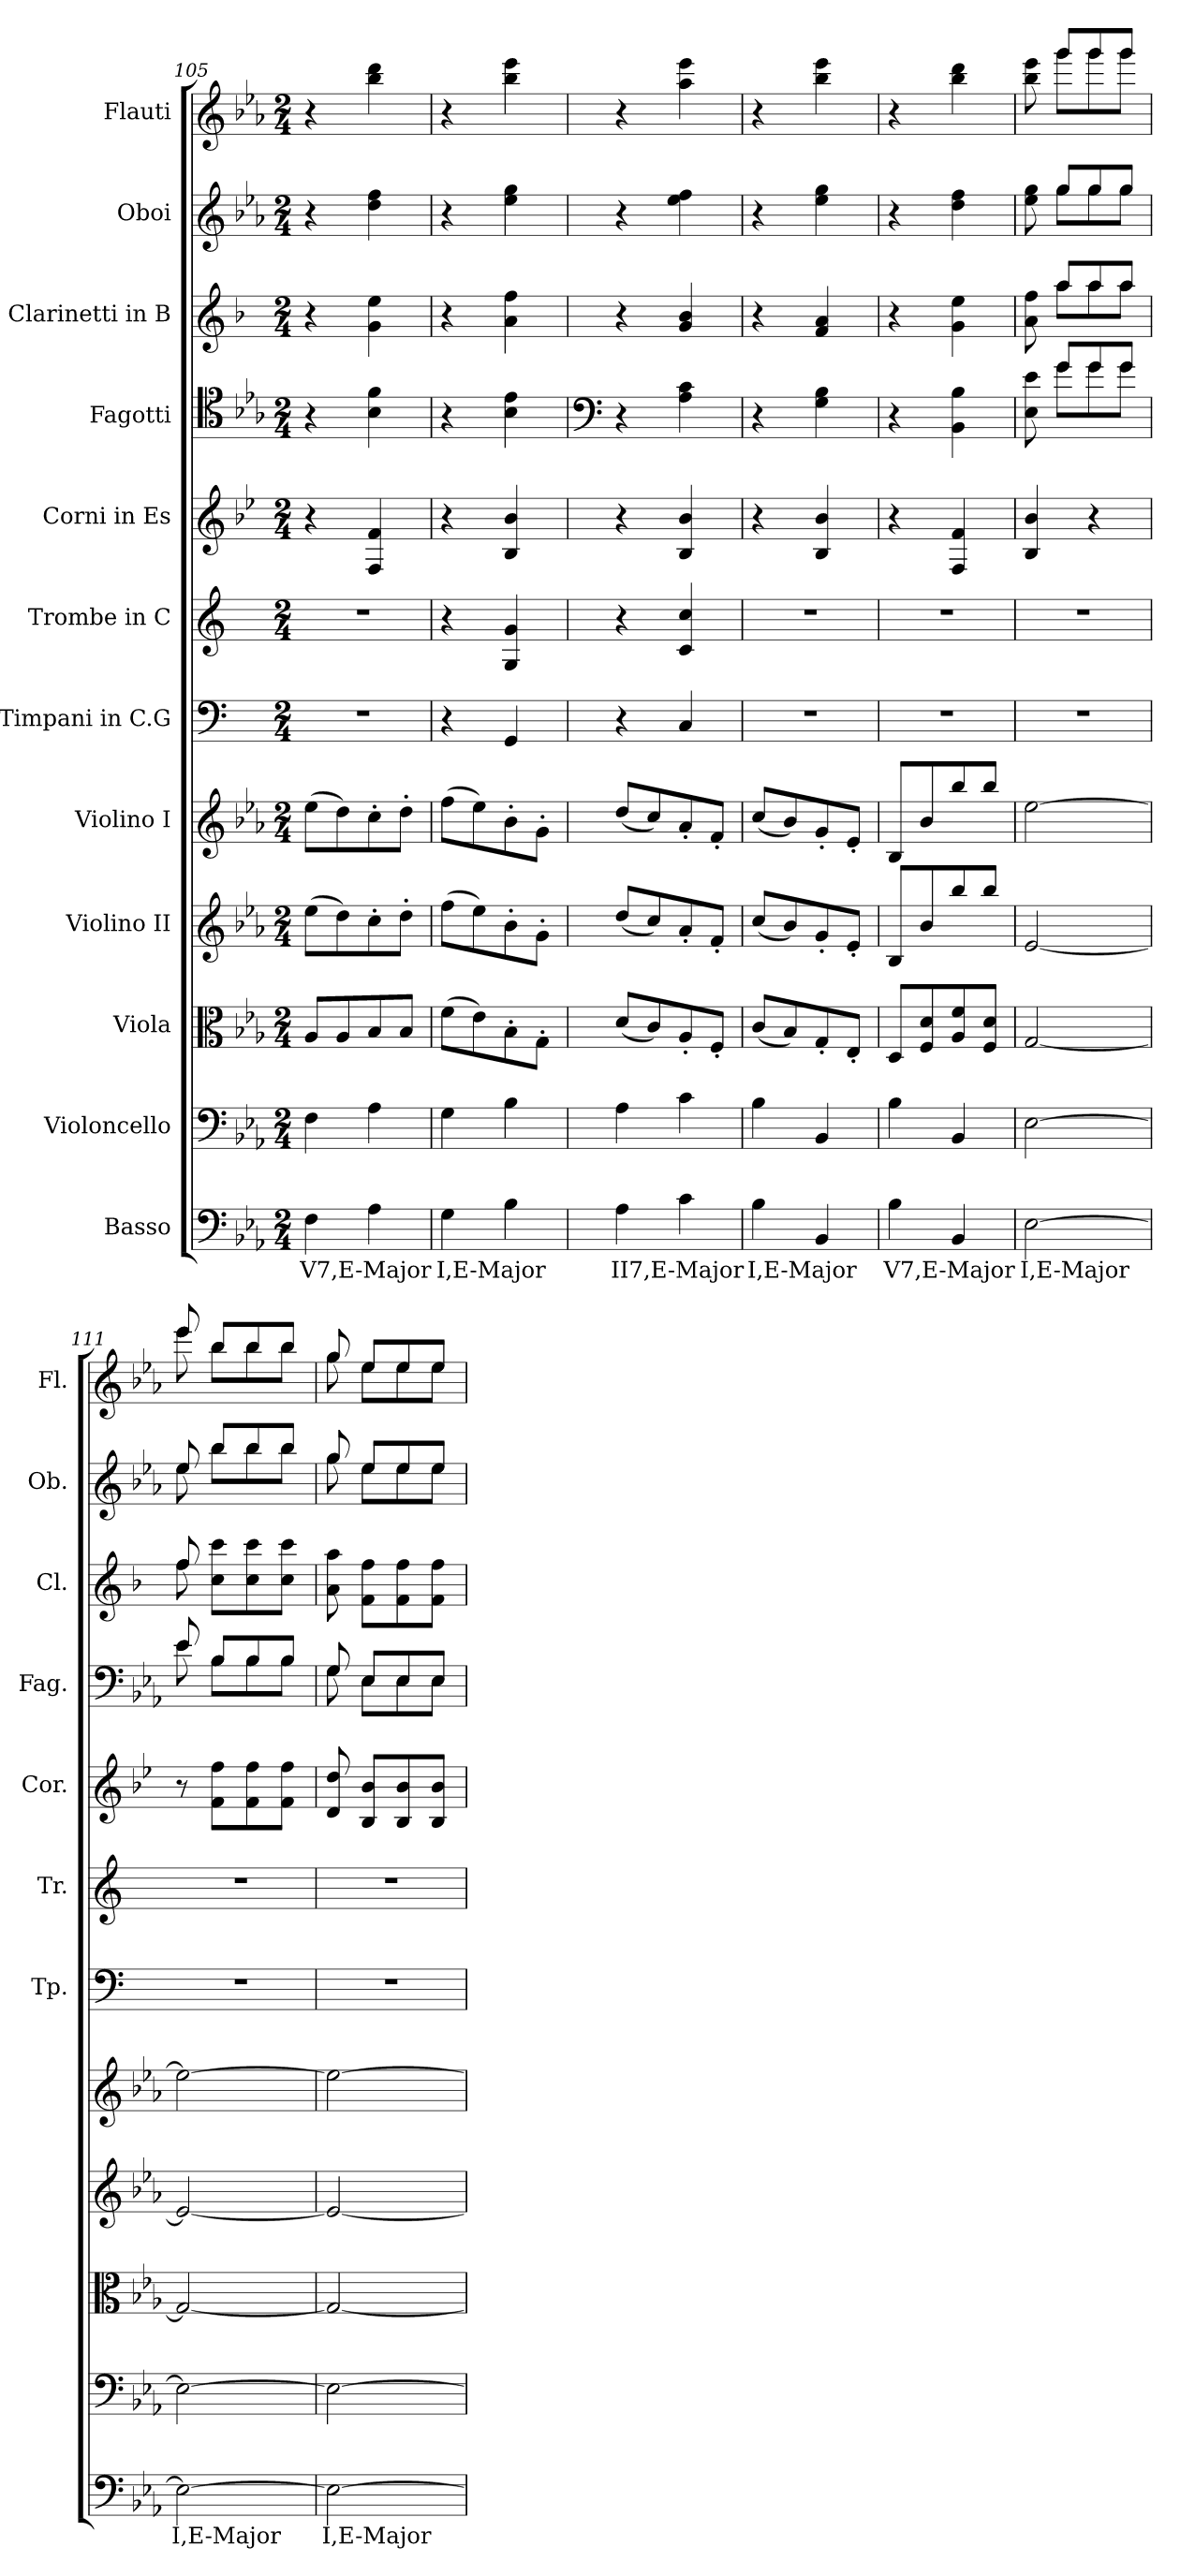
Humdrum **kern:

**kern	**text	**kern	**kern	**kern	**kern	**kern	**kern	**kern	**kern	**kern	**kern	**kern
*part12	*part12	*part11	*part10	*part9	*part8	*part7	*part6	*part5	*part4	*part3	*part2	*part1
*staff12	*staff12	*staff11	*staff10	*staff9	*staff8	*staff7	*staff6	*staff5	*staff4	*staff3	*staff2	*staff1
*I"Basso	*	*I"Violoncello	*I"Viola	*I"Violino II	*I"Violino I	*I"Timpani in C.G	*I"Trombe in C	*I"Corni in Es	*I"Fagotti	*I"Clarinetti in B	*I"Oboi	*I"Flauti
*	*	*	*	*	*	*I'Tp.	*I'Tr.	*I'Cor.	*I'Fag.	*I'Cl.	*I'Ob.	*I'Fl.
*clefF4	*	*clefF4	*clefC3	*clefG2	*clefG2	*clefF4	*clefG2	*clefG2	*clefC4	*clefG2	*clefG2	*clefG2
*ITrd7c12	*	*	*	*	*	*	*	*ITrd4c7	*	*ITrd1c2	*	*
*k[b-e-a-]	*	*k[b-e-a-]	*k[b-e-a-]	*k[b-e-a-]	*k[b-e-a-]	*k[]	*k[]	*k[b-e-a-]	*k[b-e-a-]	*k[b-e-a-]	*k[b-e-a-]	*k[b-e-a-]
*M2/4	*	*M2/4	*M2/4	*M2/4	*M2/4	*M2/4	*M2/4	*M2/4	*M2/4	*M2/4	*M2/4	*M2/4
=105	=105	=105	=105	=105	=105	=105	=105	=105	=105	=105	=105	=105
4FF\	V7,E-Major	4F\	8A-/L	(8ee-\L	(8ee-\L	2r	2r	4r	4r	4r	4r	4r
.	.	.	8A-/	8dd\)	8dd\)	.	.	.	.	.	.	.
4AA-\	.	4A-\	8B-/	8cc'\	8cc'\	.	.	4BB-/ 4B-/	4B-\ 4f\	4f\ 4dd\	4dd\ 4ff\	4bb-\ 4ddd\
.	.	.	8B-/J	8dd'\J	8dd'\J	.	.	.	.	.	.	.
=106	=106	=106	=106	=106	=106	=106	=106	=106	=106	=106	=106	=106
4GG\	I,E-Major	4G\	(8f\L	(8ff\L	(8ff\L	4r	4r	4r	4r	4r	4r	4r
.	.	.	8e-\)	8ee-\)	8ee-\)	.	.	.	.	.	.	.
4BB-\	.	4B-\	8B-'\	8b-'\	8b-'\	4GG/	4G/ 4g/	4E-/ 4e-/	4B-\ 4e-\	4g\ 4ee-\	4ee-\ 4gg\	4bb-\ 4eee-\
.	.	.	8G'\J	8g'\J	8g'\J	.	.	.	.	.	.	.
=107	=107	=107	=107	=107	=107	=107	=107	=107	=107	=107	=107	=107
*	*	*	*	*	*	*	*	*	*clefF4	*	*	*
4AA-\	II7,E-Major	4A-\	(8d/L	(8dd/L	(8dd/L	4r	4r	4r	4r	4r	4r	4r
.	.	.	8c/)	8cc/)	8cc/)	.	.	.	.	.	.	.
4C\	.	4c\	8A-'/	8a-'/	8a-'/	4C/	4c/ 4cc/	4E-/ 4e-/	4A-\ 4c\	4f/ 4a-/	4ee-\ 4ff\	4aa-\ 4eee-\
.	.	.	8F'/J	8f'/J	8f'/J	.	.	.	.	.	.	.
=108	=108	=108	=108	=108	=108	=108	=108	=108	=108	=108	=108	=108
4BB-\	I,E-Major	4B-\	(8c/L	(8cc/L	(8cc/L	2r	2r	4r	4r	4r	4r	4r
.	.	.	8B-/)	8b-/)	8b-/)	.	.	.	.	.	.	.
4BBB-/	.	4BB-/	8G'/	8g'/	8g'/	.	.	4E-/ 4e-/	4G\ 4B-\	4e-/ 4g/	4ee-\ 4gg\	4bb-\ 4eee-\
.	.	.	8E-'/J	8e-'/J	8e-'/J	.	.	.	.	.	.	.
=109	=109	=109	=109	=109	=109	=109	=109	=109	=109	=109	=109	=109
4BB-\	V7,E-Major	4B-\	8D/L	8B-/L	8B-/L	2r	2r	4r	4r	4r	4r	4r
.	.	.	8F/ 8d/	8b-/	8b-/	.	.	.	.	.	.	.
4BBB-/	.	4BB-/	8A-/ 8f/	8bb-/	8bb-/	.	.	4BB-/ 4B-/	4BB-\ 4B-\	4f\ 4dd\	4dd\ 4ff\	4bb-\ 4ddd\
.	.	.	8F/ 8d/J	8bb-/J	8bb-/J	.	.	.	.	.	.	.
=110	=110	=110	=110	=110	=110	=110	=110	=110	=110	=110	=110	=110
*	*	*	*	*	*	*	*	*	*^	*^	*^	*^
[2EE-\	I,E-Major	[2E-\	[2G/	[2e-/	[2ee-\	2r	2r	4E-/ 4e-/	8E-\ 8e-\	8ryy	8g\ 8ee-\	8ryy	8ee-\ 8gg\	8ryy	8bb-\ 8eee-\	8ryy
.	.	.	.	.	.	.	.	.	8g/L	8g\L	8gg/L	8gg\L	8gg/L	8gg\L	8ggg/L	8ggg\L
.	.	.	.	.	.	.	.	4r	8g/	8g\	8gg/	8gg\	8gg/	8gg\	8ggg/	8ggg\
.	.	.	.	.	.	.	.	.	8g/J	8g\J	8gg/J	8gg\J	8gg/J	8gg\J	8ggg/J	8ggg\J
!!LO:PB:g=z	!!
=111	=111	=111	=111	=111	=111	=111	=111	=111	=111	=111	=111	=111	=111	=111	=111	=111
2EE-\_	I,E-Major	2E-\_	2G/_	2e-/_	2ee-\_	2r	2r	8r	8e-/	8e-\	8ee-/	8ee-\	8ee-/	8ee-\	8eee-/	8eee-\
.	.	.	.	.	.	.	.	8B-\ 8b-\L	8B-/L	8B-\L	8b-\ 8bb-\L	4.ryy	8bb-/L	8bb-\L	8bb-/L	8bb-\L
.	.	.	.	.	.	.	.	8B-\ 8b-\	8B-/	8B-\	8b-\ 8bb-\	.	8bb-/	8bb-\	8bb-/	8bb-\
.	.	.	.	.	.	.	.	8B-\ 8b-\J	8B-/J	8B-\J	8b-\ 8bb-\J	.	8bb-/J	8bb-\J	8bb-/J	8bb-\J
*	*	*	*	*	*	*	*	*	*	*	*v	*v	*	*	*	*
=112	=112	=112	=112	=112	=112	=112	=112	=112	=112	=112	=112	=112	=112	=112	=112
2EE-\_	I,E-Major	2E-\_	2G/_	2e-/_	2ee-\_	2r	2r	8G/ 8g/	8G/	8G\	8g\ 8gg\	8gg/	8gg\	8gg/	8gg\
.	.	.	.	.	.	.	.	8E-/ 8e-/L	8E-/L	8E-\L	8e-\ 8ee-\L	8ee-/L	8ee-\L	8ee-/L	8ee-\L
.	.	.	.	.	.	.	.	8E-/ 8e-/	8E-/	8E-\	8e-\ 8ee-\	8ee-/	8ee-\	8ee-/	8ee-\
.	.	.	.	.	.	.	.	8E-/ 8e-/J	8E-/J	8E-\J	8e-\ 8ee-\J	8ee-/J	8ee-\J	8ee-/J	8ee-\J
*	*	*	*	*	*	*	*	*	*	*	*	*v	*v	*	*
*	*	*	*	*	*	*	*	*	*v	*v	*	*	*v	*v
=	=	=	=	=	=	=	=	=	=	=	=	=
*-	*-	*-	*-	*-	*-	*-	*-	*-	*-	*-	*-	*-
